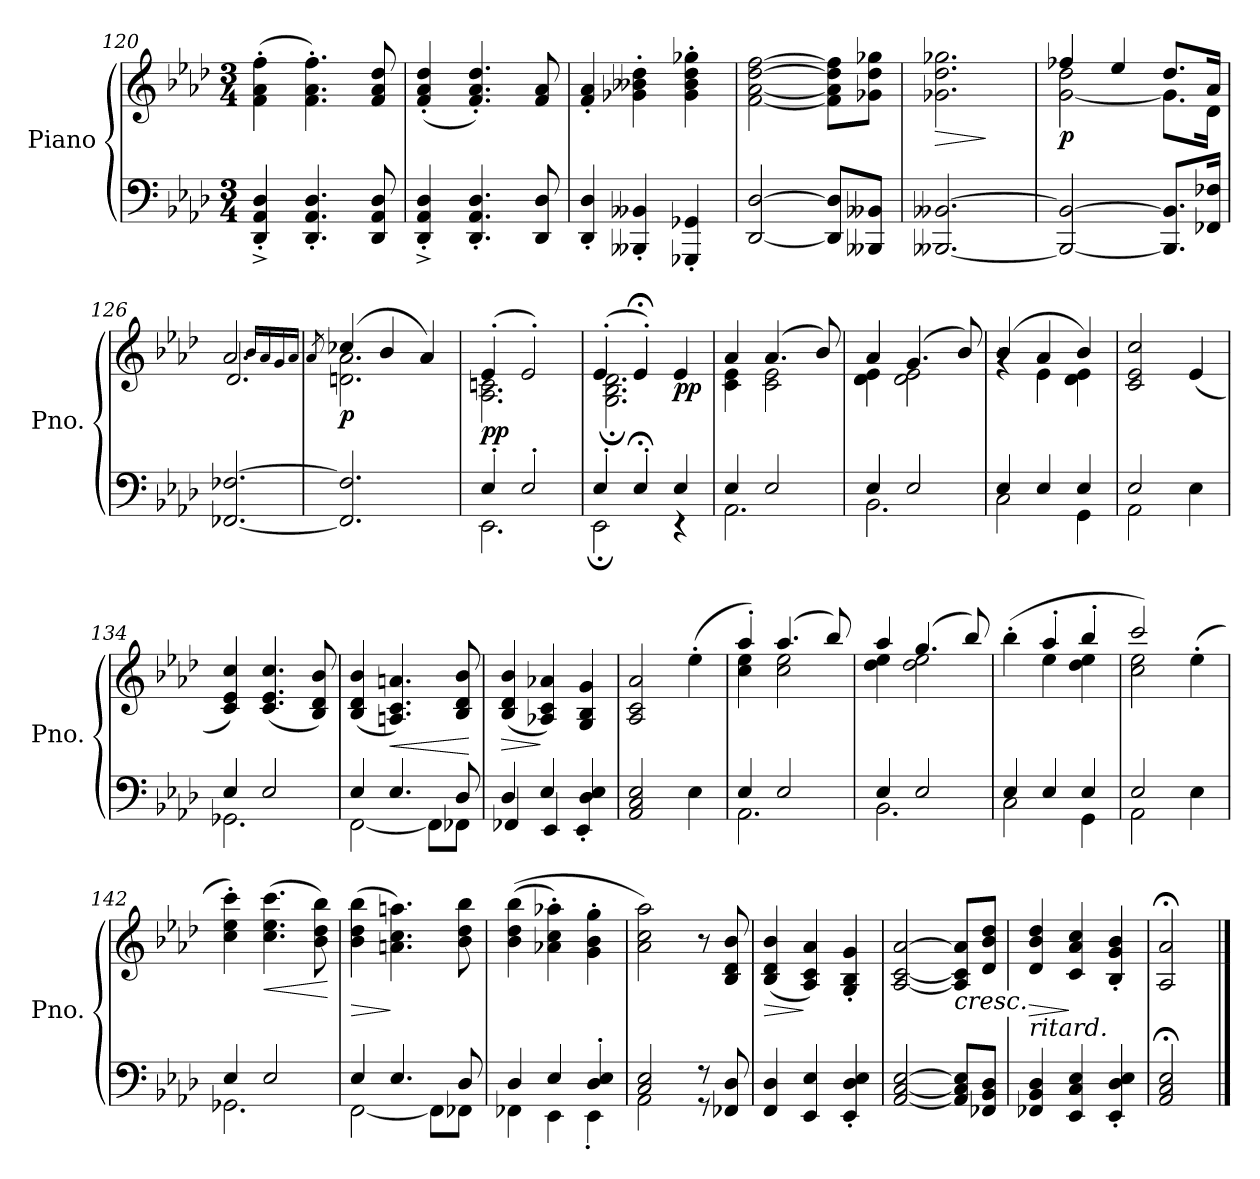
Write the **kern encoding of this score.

**kern	**kern	**dynam
*part1	*part1	*part1
*staff2	*staff1	*staff1/2
*I"Piano	*	*
*I'Pno.	*	*
*clefF4	*clefG2	*
*k[b-e-a-d-]	*k[b-e-a-d-]	*
*M3/4	*M3/4	*
=120	=120	=120
4DD-/'^ 4AA-/'^ 4D-/'^	(>4f\' 4a-\' 4ff\'	.
4.DD-/' 4.AA-/' 4.D-/'	4.f\' 4.a-\' 4.ff\')	.
8DD-/ 8AA-/ 8D-/	8f/ 8a-/ 8dd-/	.
=121	=121	=121
4DD-/'^ 4AA-/'^ 4D-/'^	(<4f/' 4a-/' 4dd-/'	.
4.DD-/' 4.AA-/' 4.D-/'	4.f/' 4.a-/' 4.dd-/')	.
8DD-/ 8D-/	8f/ 8a-/	.
=122	=122	=122
4DD-/' 4D-/'	4f/' 4a-/'	.
4BBB--X/' 4BB--X/'	4g-X\' 4b--X\' 4dd-\'	.
4GGG-X/' 4GG-X/'	4g-\' 4b--\' 4dd-\' 4gg-X\'	.
=123	=123	=123
[2DD-/ [2D-/	[2f\ [2a-\ [2dd-\ [2ff\	.
8DD-/] 8D-/]L	8f\] 8a-\] 8dd-\] 8ff\]L	.
8BBB--X/ 8BB--X/J	8g-X\ 8dd-\ 8gg-X\J	.
=124	=124	=124
!	!	!LO:HP:b
!	!	!LO:DY:n=1:b
[2.BBB--X/ [2.BB--X/	2.g-X\ 2.dd-\ 2.gg-X\	> other-dynamics
.	.	]
=125	=125	=125
*	*^	*
!	!	!	!LO:DY:b
2BBB--/_ 2BB--/_	4ff-X/	[2g\ 2dd-\	p
.	4ee-/	.	.
8.BBB--/] 8.BB--/]L	8.dd-/L	8.g\L]	.
16FF-X/ 16F-X/Jk	16a-/Jk	16d-\Jk	.
!!LO:LB:g=z	!!
=126	=126	=126	=126
!	!	!	!LO:DY:b
[2.FF-X/ [2.F-X/	2.a-/	2.d-/	other-dynamics
.	16qb-/LL	.	.
.	16qa-/	.	.
.	16qg/	.	.
.	16qa-/JJ	.	.
=127	=127	=127	=127
.	8qa-/	.	.
!	!	!	!LO:DY:b
2.FF-/] 2.F-/]	(>4cc-X/	2.dn\ 2.a-\	p
.	4b-/	.	.
.	4a-/)	.	.
=128	=128	=128	=128
*^	*	*	*
!	!	!	!	!LO:DY:b
4E-'/	2.EE-\	(>4e-'/	2.A-\ 2.cn\	pp
2E-'/	.	2e-'/)	.	.
=129	=129	=129	=129	=129
4E-'/	2EE-;\	(>4e-'/	2.G\; 2.B-\; 2.d-\;	.
4E-;<'/	.	4e-;<'/)	.	.
!	!	!	!	!LO:DY:b
4E-/	4r	4e-/	.	pp
=130	=130	=130	=130	=130
4E-/	2.AA-\	4a-/	4c\ 4e-\	.
2E-/	.	(>4.a-/	2c\ 2e-\	.
.	.	8b-/)	.	.
=131	=131	=131	=131	=131
4E-/	2.BB-\	4a-/	4d-\ 4e-\	.
2E-/	.	(>4.g/	2d-\ 2e-\	.
.	.	8b-/)	.	.
=132	=132	=132	=132	=132
4E-/	2C\	(>4b-/	4rg	.
4E-/	.	4a-/	4e-\	.
4E-/	4GG\	4b-/)	4d-\ 4e-\	.
*	*	*v	*v	*
=133	=133	=133	=133
2E-/	2AA-\	2c/ 2e-/ 2cc/	.
4E-\	4ryy	(>4e-/	.
=134	=134	=134	=134
4E-/	2.GG-X\	4c/ 4e-/ 4cc/)	.
2E-/	.	(>4.c/ 4.e-/ 4.cc/	.
.	.	8B-/ 8d-/ 8b-/)	.
!!LO:LB:g=z
=135	=135	=135	=135
4E-/	[2FF\	(>4B-/ 4d-/ 4b-/	.
!	!	!	!LO:HP:b
4.E-/	.	4.An/ 4.c/ 4.an/)	<
.	8FF\L]	.	.
8D-/	8FF-X\J	8B-/ 8d-/ 8b-/	.
*v	*v	*	*
.	.	[
=136	=136	=136
*^	*	*
!	!	!	!LO:HP:b
4D-/	4FF-X/	(<4B-/ 4d-/ 4b-/	>
4E-/	4EE-/	4A-X/ 4c/ 4a-X/)	]
4D-/ 4E-/	4EE-'/	4G/ 4B-/ 4g/	.
*v	*v	*	*
=137	=137	=137
2AA-/ 2C/ 2E-/	2A-/ 2c/ 2a-/	.
4E-\	(>4ee-'\	.
=138	=138	=138
*^	*^	*
4E-/	2.AA-\	4aa-'/)	4cc\ 4ee-\	.
2E-/	.	(>4.aa-/	2cc\ 2ee-\	.
.	.	8bb-/)	.	.
=139	=139	=139	=139	=139
4E-/	2.BB-\	4aa-/	4dd-\ 4ee-\	.
2E-/	.	(>4.gg/	2dd-\ 2ee-\	.
.	.	8bb-/)	.	.
=140	=140	=140	=140	=140
4E-/	2C\	(>4bb-'\	4ryy	.
4E-/	.	4aa-'/	4ee-\	.
4E-/	4GG\	4bb-'/	4dd-\ 4ee-\	.
=141	=141	=141	=141	=141
2E-/	2AA-\	2ccc/)	2cc\ 2ee-\	.
4E-\	4ryy	(>4ee-'\	4ryy	.
*	*	*v	*v	*
=142	=142	=142	=142
4E-/	2.GG-X\	4cc\' 4ee-\' 4ccc\')	.
!	!	!	!LO:HP:b
2E-/	.	(>4.cc\ 4.ee-\ 4.ccc\	<
.	.	8b-\ 8dd-\ 8bb-\)	.
*v	*v	*	*
.	.	[
!!LO:PB:g=z
=143	=143	=143
*^	*	*
!	!	!	!LO:HP:b
4E-/	[2FF\	(>4b-\ 4dd-\ 4bb-\	>
4.E-/	.	4.an\ 4.cc\ 4.aan\)	]
.	8FF\L]	.	.
8D-/	8FF-X\J	8b-\ 8dd-\ 8bb-\	.
=144	=144	=144	=144
4D-/	4FF-X\	(>(>4b-\ 4dd-\ 4bb-\	.
4E-/	4EE-\	4a-X\' 4cc\' 4aa-X\')	.
4D-/' 4E-/'	4EE-'\	4g\' 4b-\' 4gg\'	.
=145	=145	=145	=145
2C/ 2E-/	2AA-\	2a-\ 2cc\ 2aa-\)	.
8r	8r	8r	.
8FF-X/ 8D-/	8ryy	8B-/ 8d-/ 8b-/	.
=146	=146	=146	=146
!	!	!	!LO:HP:b
*v	*v	*	*
4FF/ 4D-/	(<4B-/ 4d-/ 4b-/	>
4EE-/ 4E-/	4A-/ 4c/ 4a-/)	]
4EE-/' 4D-/' 4E-/'	4G/' 4B-/' 4g/'	.
=147	=147	=147
[2AA-/ [2C/ [2E-/	[2A-/ [2c/ [2a-/	.
!	!LO:TX:b:i:t=cresc.	!
8AA-/] 8C/] 8E-/]L	8A-/] 8c/] 8a-/]L	.
8FF-X/ 8BB-/ 8D-/J	8d-/ 8b-/ 8dd-/J	.
=148	=148	=148
!	!LO:TX:b:i:t=ritard.	!
!	!	!LO:HP:b
4FF-X/ 4BB-/ 4D-/	4d-/ 4b-/ 4dd-/	>
4EE-/ 4C/ 4E-/	4c/ 4a-/ 4cc/	]
4EE-/' 4D-/' 4E-/'	4B-/' 4g/' 4b-/'	.
=149	=149	=149
2AA-/; 2C/; 2E-/;	2A-/;< 2a-/;<	.
==	==	==
*-	*-	*-
